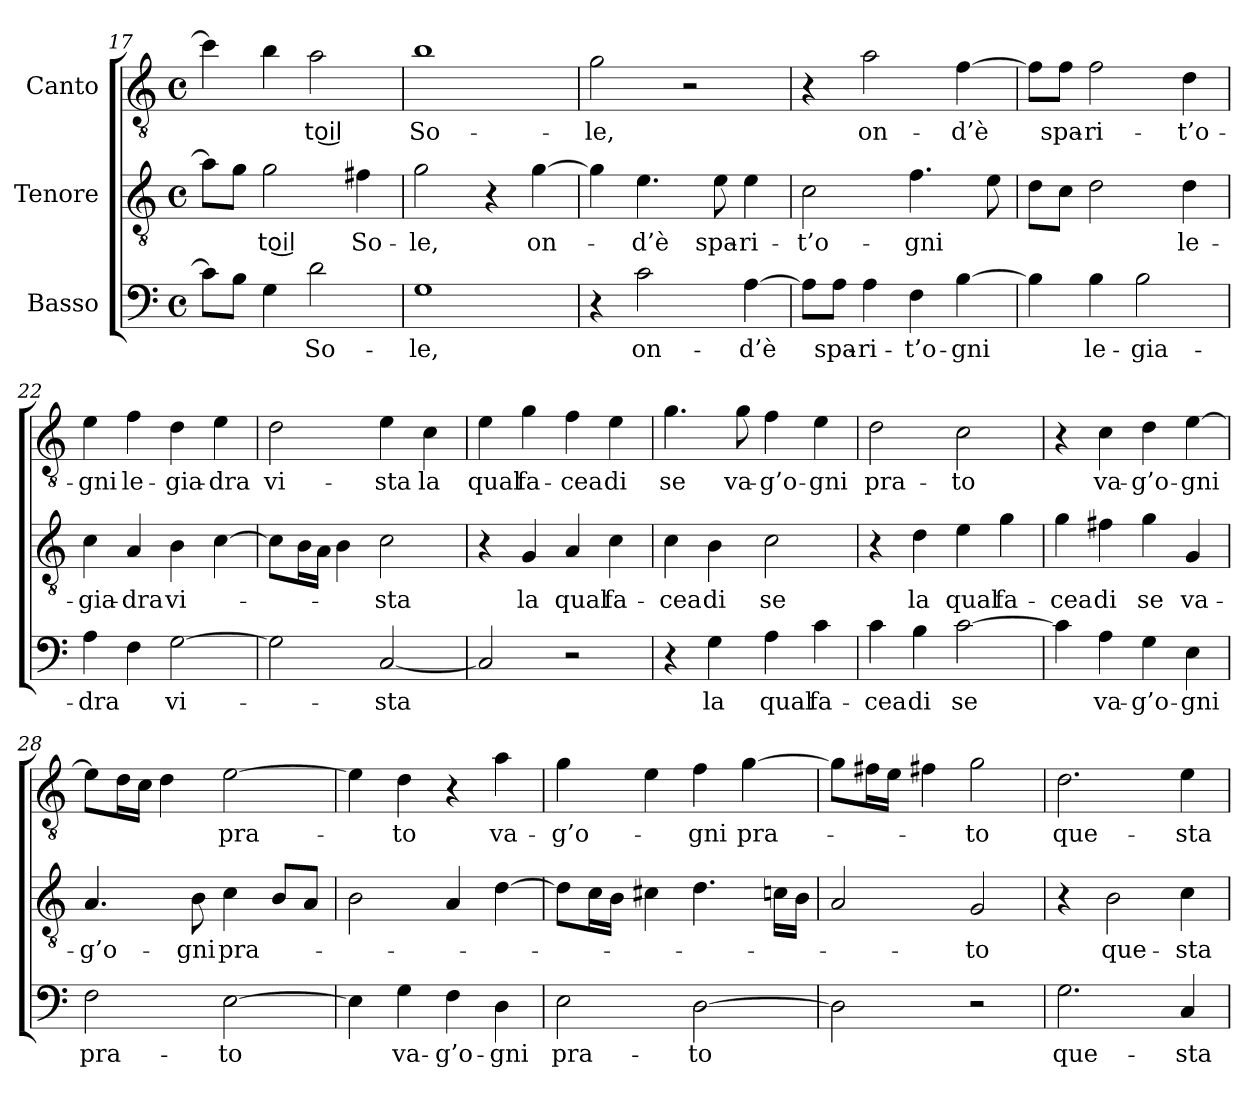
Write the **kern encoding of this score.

**kern	**text	**kern	**text	**kern	**text
*part3	*part3	*part2	*part2	*part1	*part1
*staff3	*staff3	*staff2	*staff2	*staff1	*staff1
*I"Basso	*	*I"Tenore	*	*I"Canto	*
*clefF4	*	*clefGv2	*	*clefGv2	*
*k[]	*	*k[]	*	*k[]	*
*C:	*	*C:	*	*C:	*
*M4/4	*	*M4/4	*	*M4/4	*
*met(c)	*	*met(c)	*	*met(c)	*
=17	=17	=17	=17	=17	=17
8c\L]	.	8a\L]	.	4cc\]	.
8B\J	.	8g\J	.	.	.
!	!	!	!LO:LY:b	!	!
4G\	.	2g\	-to͜il	4b\	.
!	!LO:LY:b	!	!	!	!LO:LY:b
2d\	So-	.	.	2a\	-to͜il
!	!	!	!LO:LY:b	!	!
.	.	4f#X\	So-	.	.
=18	=18	=18	=18	=18	=18
!	!LO:LY:b	!	!LO:LY:b	!	!LO:LY:b
1G	-le,	2g\	-le,	1b	So-
.	.	4r	.	.	.
!	!	!	!LO:LY:b	!	!
.	.	[4g\	on-	.	.
=19	=19	=19	=19	=19	=19
!	!	!	!	!	!LO:LY:b
4r	.	4g\]	.	2g\	-le,
!	!LO:LY:b	!	!LO:LY:b	!	!
2c\	on-	4.e\	-d’è	.	.
.	.	.	.	2r	.
!	!	!	!LO:LY:b	!	!
.	.	8e\	spa-	.	.
!	!LO:LY:b	!	!LO:LY:b	!	!
[4A\	-d’è	4e\	-ri-	.	.
!!LO:LB:g=z
=20	=20	=20	=20	=20	=20
!	!	!	!LO:LY:b	!	!
8A\L]	.	2c\	-t’o-	4r	.
!	!LO:LY:b	!	!	!	!
8A\J	spa-	.	.	.	.
!	!LO:LY:b	!	!	!	!LO:LY:b
4A\	-ri-	.	.	2a\	on-
!	!LO:LY:b	!	!LO:LY:b	!	!
4F\	-t’o-	4.f\	-gni	.	.
!	!LO:LY:b	!	!	!	!LO:LY:b
[4B\	-gni	.	.	[4f\	-d’è
.	.	8e\	.	.	.
=21	=21	=21	=21	=21	=21
4B\]	.	8d\L	.	8f\L]	.
!	!	!	!	!	!LO:LY:b
.	.	8c\J	.	8f\J	spa-
!	!LO:LY:b	!	!	!	!LO:LY:b
4B\	le-	2d\	.	2f\	-ri-
!	!LO:LY:b	!	!	!	!
2B\	-gia-	.	.	.	.
!	!	!	!LO:LY:b	!	!LO:LY:b
.	.	4d\	le-	4d\	-t’o-
=22	=22	=22	=22	=22	=22
!	!LO:LY:b	!	!LO:LY:b	!	!LO:LY:b
4A\	-dra	4c\	-gia-	4e\	-gni
!	!	!	!LO:LY:b	!	!LO:LY:b
4F\	.	4A/	-dra	4f\	le-
!	!LO:LY:b	!	!LO:LY:b	!	!LO:LY:b
[2G\	vi-	4B\	vi-	4d\	-gia-
!	!	!	!	!	!LO:LY:b
.	.	[4c\	.	4e\	-dra
=23	=23	=23	=23	=23	=23
!	!	!	!	!	!LO:LY:b
2G\]	.	8c\L]	.	2d\	vi-
.	.	16B\L	.	.	.
.	.	16A\JJ	.	.	.
.	.	4B\	.	.	.
!	!LO:LY:b	!	!LO:LY:b	!	!LO:LY:b
[2C/	-sta	2c\	-sta	4e\	-sta
!	!	!	!	!	!LO:LY:b
.	.	.	.	4c\	la
=24	=24	=24	=24	=24	=24
!	!	!	!	!	!LO:LY:b
2C/]	.	4r	.	4e\	qual
!	!	!	!LO:LY:b	!	!LO:LY:b
.	.	4G/	la	4g\	fa-
!	!	!	!LO:LY:b	!	!LO:LY:b
2r	.	4A/	qual	4f\	-cea
!	!	!	!LO:LY:b	!	!LO:LY:b
.	.	4c\	fa-	4e\	di
=25	=25	=25	=25	=25	=25
!	!	!	!LO:LY:b	!	!LO:LY:b
4r	.	4c\	-cea	4.g\	se
!	!LO:LY:b	!	!LO:LY:b	!	!
4G\	la	4B\	di	.	.
!	!	!	!	!	!LO:LY:b
.	.	.	.	8g\	va-
!	!LO:LY:b	!	!LO:LY:b	!	!LO:LY:b
4A\	qual	2c\	se	4f\	-g’o-
!	!LO:LY:b	!	!	!	!LO:LY:b
4c\	fa-	.	.	4e\	-gni
!!LO:PB:g=z
=26	=26	=26	=26	=26	=26
!	!LO:LY:b	!	!	!	!LO:LY:b
4c\	-cea	4r	.	2d\	pra-
!	!LO:LY:b	!	!LO:LY:b	!	!
4B\	di	4d\	la	.	.
!	!LO:LY:b	!	!LO:LY:b	!	!LO:LY:b
[2c\	se	4e\	qual	2c\	-to
!	!	!	!LO:LY:b	!	!
.	.	4g\	fa-	.	.
=27	=27	=27	=27	=27	=27
!	!	!	!LO:LY:b	!	!
4c\]	.	4g\	-cea	4r	.
!	!LO:LY:b	!	!LO:LY:b	!	!LO:LY:b
4A\	va-	4f#X\	di	4c\	va-
!	!LO:LY:b	!	!LO:LY:b	!	!LO:LY:b
4G\	-g’o-	4g\	se	4d\	-g’o-
!	!LO:LY:b	!	!LO:LY:b	!	!LO:LY:b
4E\	-gni	4G/	va-	[4e\	-gni
=28	=28	=28	=28	=28	=28
!	!LO:LY:b	!	!LO:LY:b	!	!
2F\	pra-	4.A/	-g’o-	8e\L]	.
.	.	.	.	16d\L	.
.	.	.	.	16c\JJ	.
.	.	.	.	4d\	.
!	!	!	!LO:LY:b	!	!
.	.	8B\	-gni	.	.
!	!LO:LY:b	!	!LO:LY:b	!	!LO:LY:b
[2E\	-to	4c\	pra-	[2e\	pra-
.	.	8B/L	.	.	.
.	.	8A/J	.	.	.
=29	=29	=29	=29	=29	=29
4E\]	.	2B\	.	4e\]	.
!	!LO:LY:b	!	!	!	!LO:LY:b
4G\	va-	.	.	4d\	-to
!	!LO:LY:b	!	!	!	!
4F\	-g’o-	4A/	.	4r	.
!	!LO:LY:b	!	!	!	!LO:LY:b
4D\	-gni	[4d\	.	4a\	va-
=30	=30	=30	=30	=30	=30
!	!LO:LY:b	!	!	!	!LO:LY:b
2E\	pra-	8d\L]	.	4g\	-g’o-
.	.	16c\L	.	.	.
.	.	16B\JJ	.	.	.
.	.	4c#X\	.	4e\	.
!	!LO:LY:b	!	!	!	!LO:LY:b
[2D\	-to	4.d\	.	4f\	-gni
!	!	!	!	!	!LO:LY:b
.	.	.	.	[4g\	pra-
.	.	16c\LL	.	.	.
.	.	16B\JJ	.	.	.
!!LO:LB:g=z
=31	=31	=31	=31	=31	=31
2D\]	.	2A/	.	8g\L]	.
.	.	.	.	16f#\L	.
.	.	.	.	16e\JJ	.
.	.	.	.	4f#X\	.
!	!	!	!LO:LY:b	!	!LO:LY:b
2r	.	2G/	-to	2g\	-to
=32	=32	=32	=32	=32	=32
!	!LO:LY:b	!	!	!	!LO:LY:b
2.G\	que-	4r	.	2.d\	que-
!	!	!	!LO:LY:b	!	!
.	.	2B\	que-	.	.
!	!LO:LY:b	!	!LO:LY:b	!	!LO:LY:b
4C/	-sta	4c\	-sta	4e\	-sta
=	=	=	=	=	=
*-	*-	*-	*-	*-	*-
